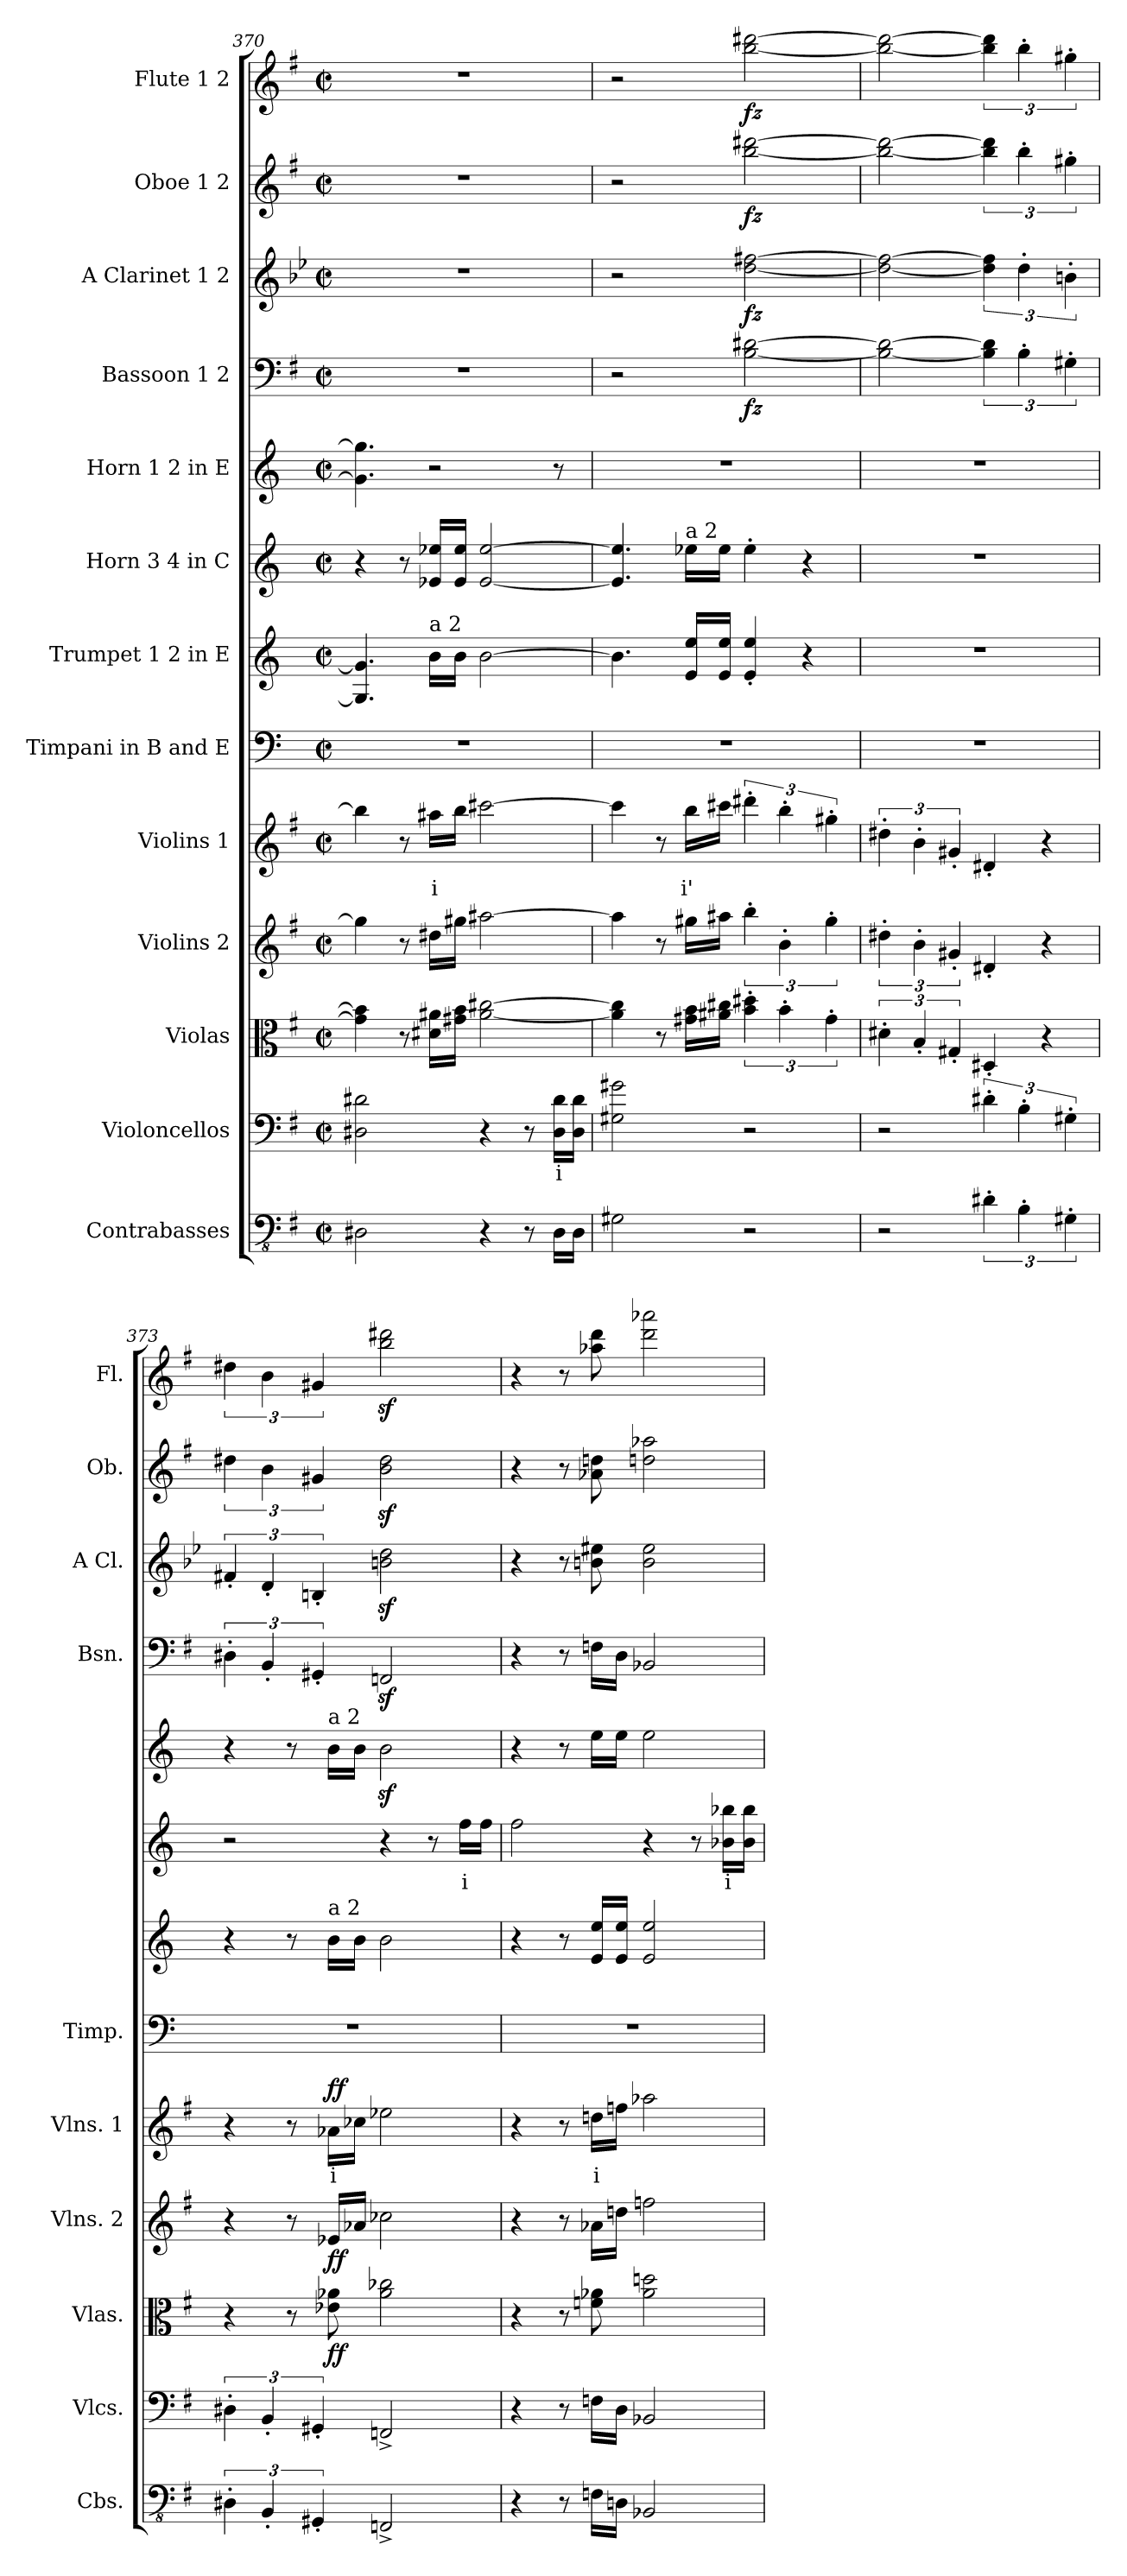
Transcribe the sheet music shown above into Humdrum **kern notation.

**kern	**kern	**text	**kern	**dynam	**kern	**dynam	**kern	**text	**dynam	**kern	**kern	**kern	**text	**kern	**kern	**dynam	**kern	**dynam	**kern	**dynam	**kern	**dynam
*part13	*part12	*part12	*part11	*part11	*part10	*part10	*part9	*part9	*part9	*part8	*part7	*part6	*part6	*part5	*part4	*part4	*part3	*part3	*part2	*part2	*part1	*part1
*staff13	*staff12	*staff12	*staff11	*staff11	*staff10	*staff10	*staff9	*staff9	*staff9	*staff8	*staff7	*staff6	*staff6	*staff5	*staff4	*staff4	*staff3	*staff3	*staff2	*staff2	*staff1	*staff1
*I"Contrabasses	*I"Violoncellos	*	*I"Violas	*	*I"Violins 2	*	*I"Violins 1	*	*	*I"Timpani in B and E	*I"Trumpet 1 2 in E	*I"Horn 3 4  in C	*	*I"Horn 1 2 in E	*I"Bassoon 1 2	*	*I"A Clarinet 1 2	*	*I"Oboe 1 2	*	*I"Flute 1 2	*
*I'Cbs.	*I'Vlcs.	*	*I'Vlas.	*	*I'Vlns. 2	*	*I'Vlns. 1	*	*	*I'Timp.	*	*	*	*	*I'Bsn.	*	*I'A Cl.	*	*I'Ob.	*	*I'Fl.	*
*clefFv4	*clefF4	*	*clefC3	*	*clefG2	*	*clefG2	*	*	*clefF4	*clefG2	*clefG2	*	*clefG2	*clefF4	*	*clefG2	*	*clefG2	*	*clefG2	*
*	*	*	*	*	*	*	*	*	*	*	*ITrd-2c-4	*ITrd7c12	*	*ITrd5c8	*	*	*ITrd2c3	*	*	*	*	*
*k[f#]	*k[f#]	*	*k[f#]	*	*k[f#]	*	*k[f#]	*	*	*k[]	*k[f#c#g#d#]	*k[]	*	*k[f#c#g#d#]	*k[f#]	*	*k[f#]	*	*k[f#]	*	*k[f#]	*
*M2/2	*M2/2	*	*M2/2	*	*M2/2	*	*M2/2	*	*	*M2/2	*M2/2	*M2/2	*	*M2/2	*M2/2	*	*M2/2	*	*M2/2	*	*M2/2	*
*met(c|)	*met(c|)	*	*met(c|)	*	*met(c|)	*	*met(c|)	*	*	*met(c|)	*met(c|)	*met(c|)	*	*met(c|)	*met(c|)	*	*met(c|)	*	*met(c|)	*	*met(c|)	*
=370	=370	=370	=370	=370	=370	=370	=370	=370	=370	=370	=370	=370	=370	=370	=370	=370	=370	=370	=370	=370	=370	=370
2DD#X\	2D#X\ 2d#X\	.	4g#\] 4b\]	.	4gg#\]	.	4bb\]	.	.	1r	4.B/] 4.b/]	4r	.	4.B\] 4.b\]	1r	.	1r	.	1r	.	1r	.
.	.	.	8r	.	8r	.	8r	.	.	.	.	8r	.	.	.	.	.	.	.	.	.	.
!	!	!	!	!	!	!	!	!	!	!	!LO:TX:a:t=a 2	!	!	!	!	!	!	!	!	!	!	!
!	!	!	!	!	!	!	!	!LO:LY:b:color=#FF0000	!	!	!	!	!	!	!	!	!	!	!	!	!	!
.	.	.	16d#X\ 16a#X\LL	.	16dd#X\LL	.	16aa#X\LL	i	.	.	16dd#\LL	16E-X/ 16e-X/LL	.	2r	.	.	.	.	.	.	.	.
.	.	.	16g#X\ 16b\JJ	.	16gg#X\JJ	.	16bb\JJ	.	.	.	16dd#\JJ	16E-/ 16e-/JJ	.	.	.	.	.	.	.	.	.	.
4r	4r	.	[2a#\ [2cc#X\	.	[2aa#X\	.	[2ccc#X\	.	.	.	[2dd#\	[2E-/ [2e-/	.	.	.	.	.	.	.	.	.	.
8r	8r	.	.	.	.	.	.	.	.	.	.	.	.	.	.	.	.	.	.	.	.	.
!	!	!LO:LY:b:color=#FF0000	!	!	!	!	!	!	!	!	!	!	!	!	!	!	!	!	!	!	!	!
16DD#\LL	16D#\ 16d#\LL	i	.	.	.	.	.	.	.	.	.	.	.	8r	.	.	.	.	.	.	.	.
16DD#\JJ	16D#\ 16d#\JJ	.	.	.	.	.	.	.	.	.	.	.	.	.	.	.	.	.	.	.	.	.
=371	=371	=371	=371	=371	=371	=371	=371	=371	=371	=371	=371	=371	=371	=371	=371	=371	=371	=371	=371	=371	=371	=371
2GG#X\	2G#X\ 2g#X\	.	4a#\] 4cc#\]	.	4aa#\]	.	4ccc#\]	.	.	1r	4.dd#\]	4.E-/] 4.e-/]	.	1r	2r	.	2r	.	2r	.	2r	.
.	.	.	8r	.	8r	.	8r	.	.	.	.	.	.	.	.	.	.	.	.	.	.	.
!	!	!	!	!	!	!	!	!	!	!	!	!LO:TX:a:t=a 2	!	!	!	!	!	!	!	!	!	!
!	!	!	!	!	!	!	!	!LO:LY:b:color=#FF0000	!	!	!	!	!	!	!	!	!	!	!	!	!	!
.	.	.	16g#X\ 16b\LL	.	16gg#X\LL	.	16bb\LL	i'	.	.	16g#/ 16gg#/LL	16e-X\LL	.	.	.	.	.	.	.	.	.	.
.	.	.	16a#X\ 16cc#X\JJ	.	16aa#X\JJ	.	16ccc#X\JJ	.	.	.	16g#/ 16gg#/JJ	16e-\JJ	.	.	.	.	.	.	.	.	.	.
!	!	!	!	!	!	!	!	!	!	!	!	!	!	!	!	!LO:DY:b	!	!LO:DY:b	!	!LO:DY:b	!	!LO:DY:b
2r	2r	.	6b\' 6dd#X\'	.	6bb'\	.	6ddd#X'\	.	.	.	4g#/' 4gg#/'	4e-'\	.	.	[2B\ [2d#X\	fz	[2b\ [2dd#X\	fz	[2bb\ [2ddd#X\	fz	[2bb\ [2ddd#X\	fz
.	.	.	6b'\	.	6b'\	.	6bb'\	.	.	.	.	.	.	.	.	.	.	.	.	.	.	.
.	.	.	.	.	.	.	.	.	.	.	4r	4r	.	.	.	.	.	.	.	.	.	.
.	.	.	6g#'\	.	6gg#'\	.	6gg#X'\	.	.	.	.	.	.	.	.	.	.	.	.	.	.	.
=372	=372	=372	=372	=372	=372	=372	=372	=372	=372	=372	=372	=372	=372	=372	=372	=372	=372	=372	=372	=372	=372	=372
2r	2r	.	6d#X'\	.	6dd#X'\	.	6dd#X'\	.	.	1r	1r	1r	.	1r	2B\_ 2d#\_	.	2b\_ 2dd#\_	.	2bb\_ 2ddd#\_	.	2bb\_ 2ddd#\_	.
.	.	.	6B'/	.	6b'\	.	6b'\	.	.	.	.	.	.	.	.	.	.	.	.	.	.	.
.	.	.	6G#X'/	.	6g#X'/	.	6g#X'/	.	.	.	.	.	.	.	.	.	.	.	.	.	.	.
6D#X'\	6d#X'\	.	4D#X'/	.	4d#X'/	.	4d#X'/	.	.	.	.	.	.	.	6B\] 6d#\]	.	6b\] 6dd#\]	.	6bb\] 6ddd#\]	.	6bb\] 6ddd#\]	.
6BB'\	6B'\	.	.	.	.	.	.	.	.	.	.	.	.	.	6B'\	.	6b'\	.	6bb'\	.	6bb'\	.
.	.	.	4r	.	4r	.	4r	.	.	.	.	.	.	.	.	.	.	.	.	.	.	.
6GG#X'\	6G#X'\	.	.	.	.	.	.	.	.	.	.	.	.	.	6G#X'\	.	6g#X'\	.	6gg#X'\	.	6gg#X'\	.
=373	=373	=373	=373	=373	=373	=373	=373	=373	=373	=373	=373	=373	=373	=373	=373	=373	=373	=373	=373	=373	=373	=373
6DD#X'\	6D#X'\	.	4r	.	4r	.	4r	.	.	1r	4r	2r	.	4r	6D#X'\	.	6d#X'/	.	6dd#X\	.	6dd#X\	.
6BBB'/	6BB'/	.	.	.	.	.	.	.	.	.	.	.	.	.	6BB'/	.	6B'/	.	6b\	.	6b\	.
.	.	.	8r	.	8r	.	8r	.	.	.	8r	.	.	8r	.	.	.	.	.	.	.	.
6GGG#X'/	6GG#X'/	.	.	.	.	.	.	.	.	.	.	.	.	.	6GG#X'/	.	6G#X'/	.	6g#X/	.	6g#X/	.
!	!	!	!	!	!	!	!	!	!	!	!	!	!	!LO:TX:a:t=a 2	!	!	!	!	!	!	!	!
!	!	!	!	!	!	!	!	!	!	!	!LO:TX:a:t=a 2	!	!	!	!	!	!	!	!	!	!	!
!	!	!	!	!LO:DY:b	!	!LO:DY:b	!	!LO:LY:b:color=#FF0000	!LO:DY:b	!	!	!	!	!	!	!	!	!	!	!	!	!
.	.	.	8e-X\ 8a-X\	ff	16e-X/LL	ff	16a-X\LL	i	ff	.	16dd#\LL	.	.	16d#\LL	.	.	.	.	.	.	.	.
.	.	.	.	.	16a-X/JJ	.	16cc-X\JJ	.	.	.	16dd#\JJ	.	.	16d#\JJ	.	.	.	.	.	.	.	.
2FFFn^/	2FFn^/	.	2a-\ 2cc-X\	.	2cc-X\	.	2ee-X\	.	.	.	2dd#\	4r	.	2d#z<\	2FFnz</	.	2g#X\z< 2b\z<	.	2b\z< 2dd#\z<	.	2bb\z< 2ddd#X\z<	.
.	.	.	.	.	.	.	.	.	.	.	.	8r	.	.	.	.	.	.	.	.	.	.
!	!	!	!	!	!	!	!	!	!	!	!	!	!LO:LY:b:color=#FF0000	!	!	!	!	!	!	!	!	!
.	.	.	.	.	.	.	.	.	.	.	.	16f\LL	i	.	.	.	.	.	.	.	.	.
.	.	.	.	.	.	.	.	.	.	.	.	16f\JJ	.	.	.	.	.	.	.	.	.	.
=374	=374	=374	=374	=374	=374	=374	=374	=374	=374	=374	=374	=374	=374	=374	=374	=374	=374	=374	=374	=374	=374	=374
4r	4r	.	4r	.	4r	.	4r	.	.	1r	4r	2f\	.	4r	4r	.	4r	.	4r	.	4r	.
8r	8r	.	8r	.	8r	.	8r	.	.	.	8r	.	.	8r	8r	.	8r	.	8r	.	8r	.
!	!	!	!	!	!	!	!	!LO:LY:b:color=#FF0000	!	!	!	!	!	!	!	!	!	!	!	!	!	!
16FFn\LL	16Fn\LL	.	8fn\ 8a-X\	.	16a-X\LL	.	16ddn\LL	i	.	.	16g#/ 16gg#/LL	.	.	16g#\LL	16Fn\LL	.	8g#X\ 8cc##X\	.	8a-X\ 8ddn\	.	8aa-X\ 8ddd\	.
16DDn\JJ	16D\JJ	.	.	.	16ddn\JJ	.	16ffn\JJ	.	.	.	16g#/ 16gg#/JJ	.	.	16g#\JJ	16D\JJ	.	.	.	.	.	.	.
2BBB-X/	2BB-X/	.	2a-\ 2ddn\	.	2ffn\	.	2aa-X\	.	.	.	2g#/ 2gg#/	4r	.	2g#\	2BB-X/	.	2g#\ 2cc##\	.	2ddn\ 2aa-X\	.	2ddd\ 2aaa-X\	.
.	.	.	.	.	.	.	.	.	.	.	.	8r	.	.	.	.	.	.	.	.	.	.
!	!	!	!	!	!	!	!	!	!	!	!	!	!LO:LY:b:color=#FF0000	!	!	!	!	!	!	!	!	!
.	.	.	.	.	.	.	.	.	.	.	.	16B-X\ 16b-X\LL	i	.	.	.	.	.	.	.	.	.
.	.	.	.	.	.	.	.	.	.	.	.	16B-\ 16b-\JJ	.	.	.	.	.	.	.	.	.	.
=	=	=	=	=	=	=	=	=	=	=	=	=	=	=	=	=	=	=	=	=	=	=
*-	*-	*-	*-	*-	*-	*-	*-	*-	*-	*-	*-	*-	*-	*-	*-	*-	*-	*-	*-	*-	*-	*-
